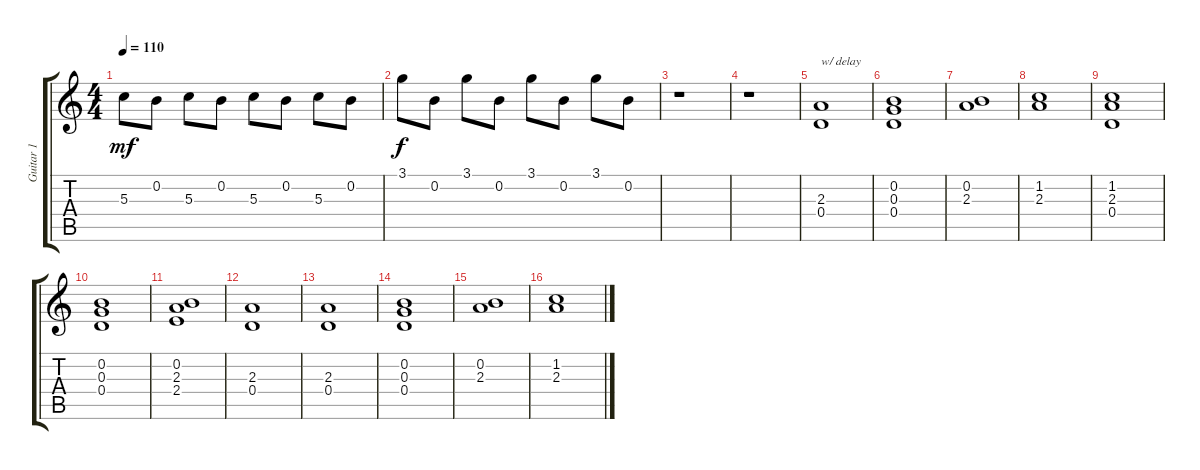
\track ("Guitar 1" "Guitar 1") {instrument electricguitarclean}
\staff {score tabs}
\tuning (E4 B3 G3 D3 A2 E2) {hide}
\ts (4 4)
\tempo 110
\clef g2
\ks c
5.3.8{dy mf} 0.2.8 5.3.8 0.2.8 5.3.8 0.2.8 5.3.8 0.2.8 |
3.1.8{dy f} 0.2.8 3.1.8 0.2.8 3.1.8 0.2.8 3.1.8 0.2.8 |
r.1 |
r.1 |
(2.3 0.4).1{txt "w/ delay" instrument electricguitarclean} |
(0.2 0.3 0.4).1 |
(0.2 2.3).1 |
(1.2 2.3).1 |
(1.2 2.3 0.4).1 |
(0.2 0.3 0.4).1 |
(0.2 2.3 2.4).1 |
(2.3 0.4).1 |
(2.3 0.4).1{volume 0} |
(0.2 0.3 0.4).1 |
(0.2 2.3).1 |
(1.2 2.3).1
